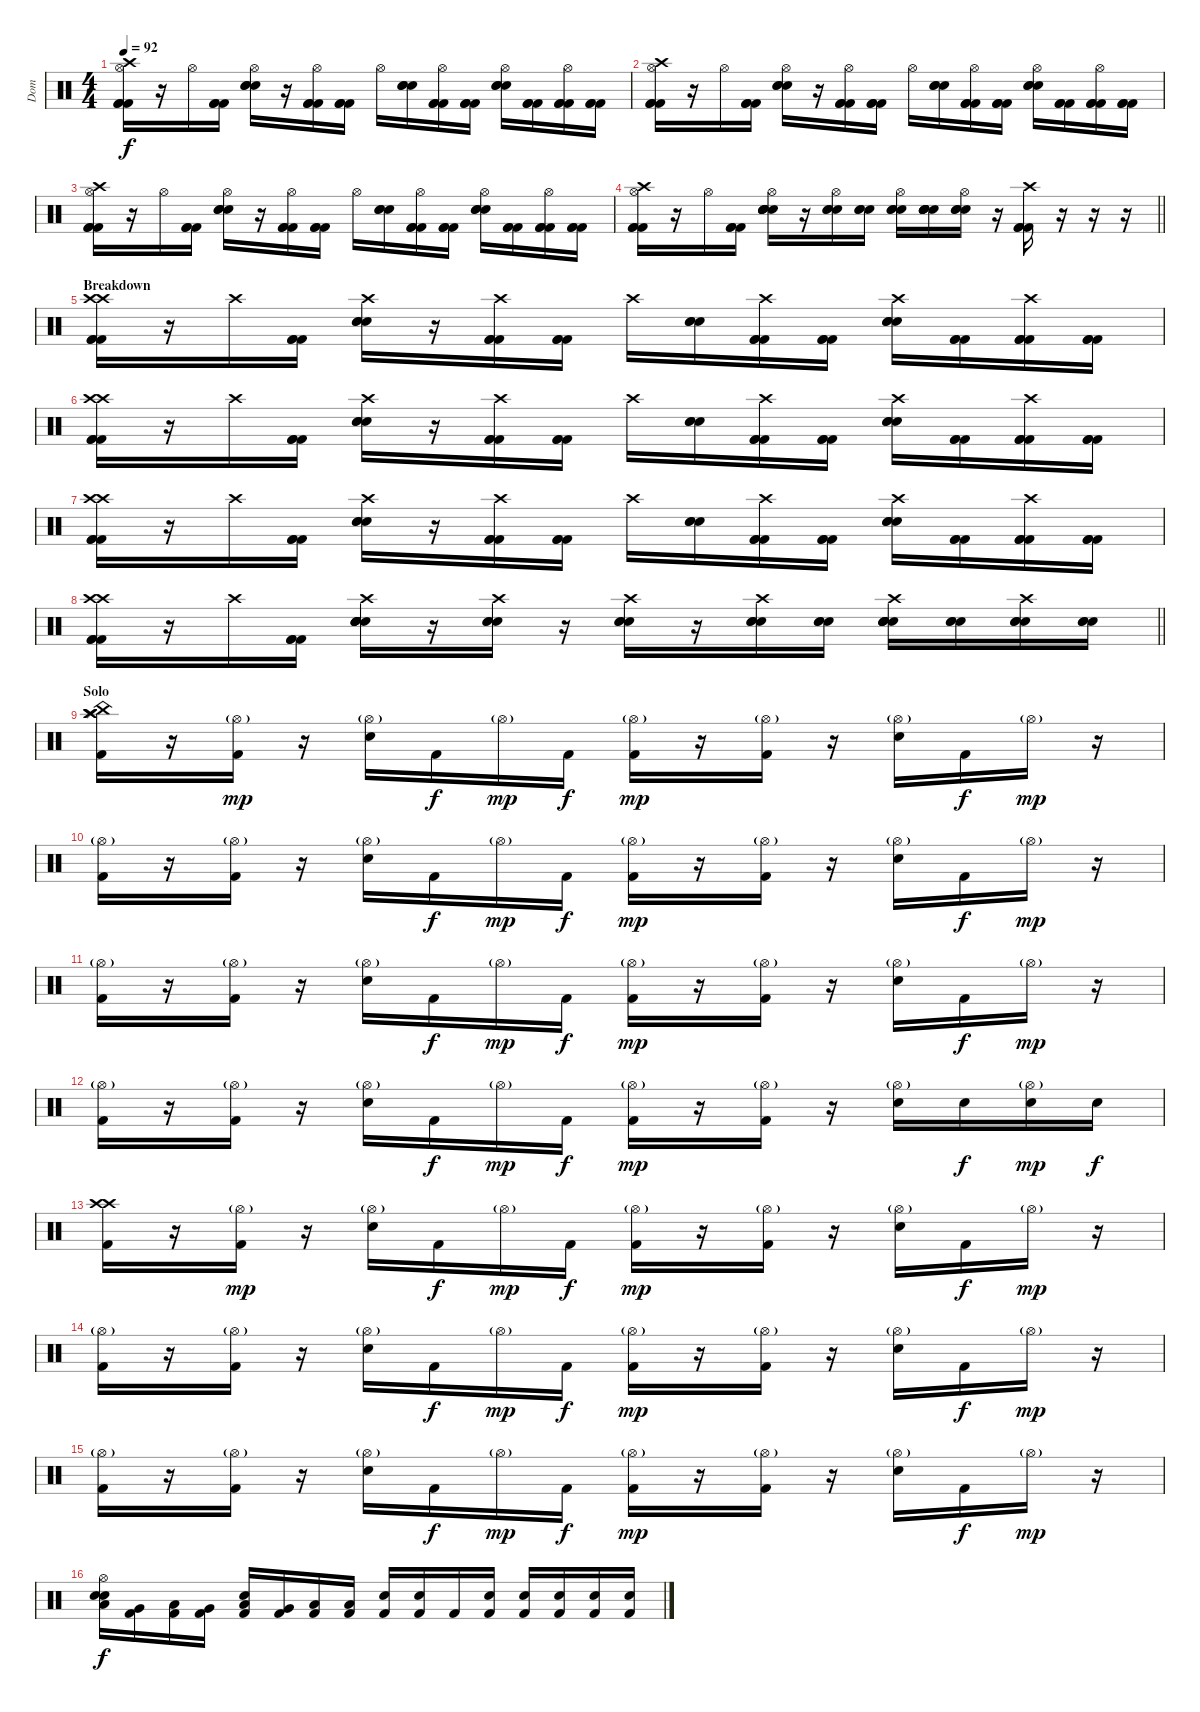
\track ("Dom" "Dom") {instrument percussion}
\staff {score}
\articulation defaults
\ts (4 4)
\tempo 92
\clef neutral
\ks c
("Hi-Hat (open)" "Crash high (hit)" "Kick (hit) 2" "Kick (hit) 2" "Kick (hit) 2").16{dy f} r.16 "Hi-Hat (open)".16 ("Kick (hit) 2" "Kick (hit) 2" "Kick (hit) 2").16 ("Hi-Hat (open)" "Electric Snare (hit)" "Electric Snare (hit)" "Electric Snare (hit)").16 r.16 ("Hi-Hat (open)" "Kick (hit) 2" "Kick (hit) 2" "Kick (hit) 2").16 ("Kick (hit) 2" "Kick (hit) 2" "Kick (hit) 2").16 "Hi-Hat (open)".16 ("Electric Snare (hit)" "Electric Snare (hit)" "Electric Snare (hit)").16 ("Hi-Hat (open)" "Kick (hit) 2" "Kick (hit) 2" "Kick (hit) 2").16 ("Kick (hit) 2" "Kick (hit) 2" "Kick (hit) 2").16 ("Hi-Hat (open)" "Electric Snare (hit)" "Electric Snare (hit)" "Electric Snare (hit)").16 ("Kick (hit) 2" "Kick (hit) 2" "Kick (hit) 2").16 ("Hi-Hat (open)" "Kick (hit) 2" "Kick (hit) 2" "Kick (hit) 2").16 ("Kick (hit) 2" "Kick (hit) 2" "Kick (hit) 2").16 |
("Hi-Hat (open)" "Crash high (hit)" "Kick (hit) 2" "Kick (hit) 2" "Kick (hit) 2").16 r.16 "Hi-Hat (open)".16 ("Kick (hit) 2" "Kick (hit) 2" "Kick (hit) 2").16 ("Hi-Hat (open)" "Electric Snare (hit)" "Electric Snare (hit)" "Electric Snare (hit)").16 r.16 ("Hi-Hat (open)" "Kick (hit) 2" "Kick (hit) 2" "Kick (hit) 2").16 ("Kick (hit) 2" "Kick (hit) 2" "Kick (hit) 2").16 "Hi-Hat (open)".16 ("Electric Snare (hit)" "Electric Snare (hit)" "Electric Snare (hit)").16 ("Hi-Hat (open)" "Kick (hit) 2" "Kick (hit) 2" "Kick (hit) 2").16 ("Kick (hit) 2" "Kick (hit) 2" "Kick (hit) 2").16 ("Hi-Hat (open)" "Electric Snare (hit)" "Electric Snare (hit)" "Electric Snare (hit)").16 ("Kick (hit) 2" "Kick (hit) 2" "Kick (hit) 2").16 ("Hi-Hat (open)" "Kick (hit) 2" "Kick (hit) 2" "Kick (hit) 2").16 ("Kick (hit) 2" "Kick (hit) 2" "Kick (hit) 2").16 |
("Hi-Hat (open)" "Crash high (hit)" "Kick (hit) 2" "Kick (hit) 2" "Kick (hit) 2").16 r.16 "Hi-Hat (open)".16 ("Kick (hit) 2" "Kick (hit) 2" "Kick (hit) 2").16 ("Hi-Hat (open)" "Electric Snare (hit)" "Electric Snare (hit)" "Electric Snare (hit)").16 r.16 ("Hi-Hat (open)" "Kick (hit) 2" "Kick (hit) 2" "Kick (hit) 2").16 ("Kick (hit) 2" "Kick (hit) 2" "Kick (hit) 2").16 "Hi-Hat (open)".16 ("Electric Snare (hit)" "Electric Snare (hit)" "Electric Snare (hit)").16 ("Hi-Hat (open)" "Kick (hit) 2" "Kick (hit) 2" "Kick (hit) 2").16 ("Kick (hit) 2" "Kick (hit) 2" "Kick (hit) 2").16 ("Hi-Hat (open)" "Electric Snare (hit)" "Electric Snare (hit)" "Electric Snare (hit)").16 ("Kick (hit) 2" "Kick (hit) 2" "Kick (hit) 2").16 ("Hi-Hat (open)" "Kick (hit) 2" "Kick (hit) 2" "Kick (hit) 2").16 ("Kick (hit) 2" "Kick (hit) 2" "Kick (hit) 2").16 |
\barLineRight lightlight
("Hi-Hat (open)" "Crash high (hit)" "Kick (hit) 2" "Kick (hit) 2" "Kick (hit) 2").16 r.16 "Hi-Hat (open)".16 ("Kick (hit) 2" "Kick (hit) 2" "Kick (hit) 2").16 ("Hi-Hat (open)" "Electric Snare (hit)" "Electric Snare (hit)" "Electric Snare (hit)" "Electric Snare (hit)" "Electric Snare (hit)").16 r.16 ("Hi-Hat (open)" "Electric Snare (hit)" "Electric Snare (hit)" "Electric Snare (hit)").16 ("Electric Snare (hit)" "Electric Snare (hit)" "Electric Snare (hit)").16 ("Hi-Hat (open)" "Electric Snare (hit)" "Electric Snare (hit)" "Electric Snare (hit)").16 ("Electric Snare (hit)" "Electric Snare (hit)" "Electric Snare (hit)" "Electric Snare (hit)" "Electric Snare (hit)").16 ("Hi-Hat (open)" "Electric Snare (hit)" "Electric Snare (hit)" "Electric Snare (hit)").16 r.16 ("Crash high (hit)" "Kick (hit) 2" "Kick (hit) 2" "Kick (hit) 2").16 r.16 r.16 r.16 |
\section ("" "Breakdown")
("Crash high (hit)" "Crash high (hit)" "Kick (hit) 2" "Kick (hit) 2" "Kick (hit) 2").16 r.16 "Crash high (hit)".16 ("Kick (hit) 2" "Kick (hit) 2" "Kick (hit) 2").16 ("Crash high (hit)" "Electric Snare (hit)" "Electric Snare (hit)" "Electric Snare (hit)").16 r.16 ("Crash high (hit)" "Kick (hit) 2" "Kick (hit) 2" "Kick (hit) 2").16 ("Kick (hit) 2" "Kick (hit) 2" "Kick (hit) 2").16 "Crash high (hit)".16 ("Electric Snare (hit)" "Electric Snare (hit)" "Electric Snare (hit)").16 ("Crash high (hit)" "Kick (hit) 2" "Kick (hit) 2" "Kick (hit) 2").16 ("Kick (hit) 2" "Kick (hit) 2" "Kick (hit) 2").16 ("Crash high (hit)" "Electric Snare (hit)" "Electric Snare (hit)" "Electric Snare (hit)").16 ("Kick (hit) 2" "Kick (hit) 2" "Kick (hit) 2").16 ("Crash high (hit)" "Kick (hit) 2" "Kick (hit) 2" "Kick (hit) 2").16 ("Kick (hit) 2" "Kick (hit) 2" "Kick (hit) 2").16 |
("Crash high (hit)" "Crash high (hit)" "Kick (hit) 2" "Kick (hit) 2" "Kick (hit) 2").16 r.16 "Crash high (hit)".16 ("Kick (hit) 2" "Kick (hit) 2" "Kick (hit) 2").16 ("Crash high (hit)" "Electric Snare (hit)" "Electric Snare (hit)" "Electric Snare (hit)").16 r.16 ("Crash high (hit)" "Kick (hit) 2" "Kick (hit) 2" "Kick (hit) 2").16 ("Kick (hit) 2" "Kick (hit) 2" "Kick (hit) 2").16 "Crash high (hit)".16 ("Electric Snare (hit)" "Electric Snare (hit)" "Electric Snare (hit)").16 ("Crash high (hit)" "Kick (hit) 2" "Kick (hit) 2" "Kick (hit) 2").16 ("Kick (hit) 2" "Kick (hit) 2" "Kick (hit) 2").16 ("Crash high (hit)" "Electric Snare (hit)" "Electric Snare (hit)" "Electric Snare (hit)").16 ("Kick (hit) 2" "Kick (hit) 2" "Kick (hit) 2").16 ("Crash high (hit)" "Kick (hit) 2" "Kick (hit) 2" "Kick (hit) 2").16 ("Kick (hit) 2" "Kick (hit) 2" "Kick (hit) 2").16 |
("Crash high (hit)" "Crash high (hit)" "Kick (hit) 2" "Kick (hit) 2" "Kick (hit) 2").16 r.16 "Crash high (hit)".16 ("Kick (hit) 2" "Kick (hit) 2" "Kick (hit) 2").16 ("Crash high (hit)" "Electric Snare (hit)" "Electric Snare (hit)" "Electric Snare (hit)").16 r.16 ("Crash high (hit)" "Kick (hit) 2" "Kick (hit) 2" "Kick (hit) 2").16 ("Kick (hit) 2" "Kick (hit) 2" "Kick (hit) 2").16 "Crash high (hit)".16 ("Electric Snare (hit)" "Electric Snare (hit)" "Electric Snare (hit)").16 ("Crash high (hit)" "Kick (hit) 2" "Kick (hit) 2" "Kick (hit) 2").16 ("Kick (hit) 2" "Kick (hit) 2" "Kick (hit) 2").16 ("Crash high (hit)" "Electric Snare (hit)" "Electric Snare (hit)" "Electric Snare (hit)").16 ("Kick (hit) 2" "Kick (hit) 2" "Kick (hit) 2").16 ("Crash high (hit)" "Kick (hit) 2" "Kick (hit) 2" "Kick (hit) 2").16 ("Kick (hit) 2" "Kick (hit) 2" "Kick (hit) 2").16 |
\barLineRight lightlight
("Crash high (hit)" "Crash high (hit)" "Kick (hit) 2" "Kick (hit) 2" "Kick (hit) 2").16 r.16 "Crash high (hit)".16 ("Kick (hit) 2" "Kick (hit) 2" "Kick (hit) 2").16 ("Crash high (hit)" "Electric Snare (hit)" "Electric Snare (hit)" "Electric Snare (hit)" "Electric Snare (hit)" "Electric Snare (hit)").16 r.16 ("Crash high (hit)" "Electric Snare (hit)" "Electric Snare (hit)" "Electric Snare (hit)").16 r.16 ("Crash high (hit)" "Electric Snare (hit)" "Electric Snare (hit)" "Electric Snare (hit)").16 r.16 ("Crash high (hit)" "Electric Snare (hit)" "Electric Snare (hit)" "Electric Snare (hit)").16 ("Electric Snare (hit)" "Electric Snare (hit)" "Electric Snare (hit)").16 ("Crash high (hit)" "Electric Snare (hit)" "Electric Snare (hit)" "Electric Snare (hit)" "Electric Snare (hit)" "Electric Snare (hit)").16 ("Electric Snare (hit)" "Electric Snare (hit)" "Electric Snare (hit)").16 ("Crash high (hit)" "Electric Snare (hit)" "Electric Snare (hit)" "Electric Snare (hit)").16 ("Electric Snare (hit)" "Electric Snare (hit)" "Electric Snare (hit)").16 |
\section ("" "Solo ")
("Crash high (hit)" "Crash high (hit)" "Splash (hit)" "China (hit)" "Kick (hit) 2").16 r.16 ("Hi-Hat (open)"{g} "Kick (hit) 2").16{dy mp} r.16 ("Hi-Hat (open)"{g} "Electric Snare (hit)").16 "Kick (hit) 2".16{dy f} "Hi-Hat (open)"{g}.16{dy mp} "Kick (hit) 2".16{dy f} ("Hi-Hat (open)"{g} "Kick (hit) 2").16{dy mp} r.16 ("Hi-Hat (open)"{g} "Kick (hit) 2").16 r.16 ("Hi-Hat (open)"{g} "Electric Snare (hit)").16 "Kick (hit) 2".16{dy f} "Hi-Hat (open)"{g}.16{dy mp} r.16 |
("Hi-Hat (open)"{g} "Kick (hit) 2").16 r.16 ("Hi-Hat (open)"{g} "Kick (hit) 2").16 r.16 ("Hi-Hat (open)"{g} "Electric Snare (hit)").16 "Kick (hit) 2".16{dy f} "Hi-Hat (open)"{g}.16{dy mp} "Kick (hit) 2".16{dy f} ("Hi-Hat (open)"{g} "Kick (hit) 2").16{dy mp} r.16 ("Hi-Hat (open)"{g} "Kick (hit) 2").16 r.16 ("Hi-Hat (open)"{g} "Electric Snare (hit)").16 "Kick (hit) 2".16{dy f} "Hi-Hat (open)"{g}.16{dy mp} r.16 |
("Hi-Hat (open)"{g} "Kick (hit) 2").16 r.16 ("Hi-Hat (open)"{g} "Kick (hit) 2").16 r.16 ("Hi-Hat (open)"{g} "Electric Snare (hit)").16 "Kick (hit) 2".16{dy f} "Hi-Hat (open)"{g}.16{dy mp} "Kick (hit) 2".16{dy f} ("Hi-Hat (open)"{g} "Kick (hit) 2").16{dy mp} r.16 ("Hi-Hat (open)"{g} "Kick (hit) 2").16 r.16 ("Hi-Hat (open)"{g} "Electric Snare (hit)").16 "Kick (hit) 2".16{dy f} "Hi-Hat (open)"{g}.16{dy mp} r.16 |
("Hi-Hat (open)"{g} "Kick (hit) 2").16 r.16 ("Hi-Hat (open)"{g} "Kick (hit) 2").16 r.16 ("Hi-Hat (open)"{g} "Electric Snare (hit)").16 "Kick (hit) 2".16{dy f} "Hi-Hat (open)"{g}.16{dy mp} "Kick (hit) 2".16{dy f} ("Hi-Hat (open)"{g} "Kick (hit) 2").16{dy mp} r.16 ("Hi-Hat (open)"{g} "Kick (hit) 2").16 r.16 ("Hi-Hat (open)"{g} "Electric Snare (hit)").16 "Electric Snare (hit)".16{dy f} ("Hi-Hat (open)"{g} "Electric Snare (hit)").16{dy mp} "Electric Snare (hit)".16{dy f} |
("Crash high (hit)" "Crash high (hit)" "Kick (hit) 2").16 r.16 ("Hi-Hat (open)"{g} "Kick (hit) 2").16{dy mp} r.16 ("Hi-Hat (open)"{g} "Electric Snare (hit)").16 "Kick (hit) 2".16{dy f} "Hi-Hat (open)"{g}.16{dy mp} "Kick (hit) 2".16{dy f} ("Hi-Hat (open)"{g} "Kick (hit) 2").16{dy mp} r.16 ("Hi-Hat (open)"{g} "Kick (hit) 2").16 r.16 ("Hi-Hat (open)"{g} "Electric Snare (hit)").16 "Kick (hit) 2".16{dy f} "Hi-Hat (open)"{g}.16{dy mp} r.16 |
("Hi-Hat (open)"{g} "Kick (hit) 2").16 r.16 ("Hi-Hat (open)"{g} "Kick (hit) 2").16 r.16 ("Hi-Hat (open)"{g} "Electric Snare (hit)").16 "Kick (hit) 2".16{dy f} "Hi-Hat (open)"{g}.16{dy mp} "Kick (hit) 2".16{dy f} ("Hi-Hat (open)"{g} "Kick (hit) 2").16{dy mp} r.16 ("Hi-Hat (open)"{g} "Kick (hit) 2").16 r.16 ("Hi-Hat (open)"{g} "Electric Snare (hit)").16 "Kick (hit) 2".16{dy f} "Hi-Hat (open)"{g}.16{dy mp} r.16 |
("Hi-Hat (open)"{g} "Kick (hit) 2").16 r.16 ("Hi-Hat (open)"{g} "Kick (hit) 2").16 r.16 ("Hi-Hat (open)"{g} "Electric Snare (hit)").16 "Kick (hit) 2".16{dy f} "Hi-Hat (open)"{g}.16{dy mp} "Kick (hit) 2".16{dy f} ("Hi-Hat (open)"{g} "Kick (hit) 2").16{dy mp} r.16 ("Hi-Hat (open)"{g} "Kick (hit) 2").16 r.16 ("Hi-Hat (open)"{g} "Electric Snare (hit)").16 "Kick (hit) 2".16{dy f} "Hi-Hat (open)"{g}.16{dy mp} r.16 |
("Hi-Hat (open)" "Low Tom (hit)" "Snare (hit) 2" "Electric Snare (hit)").16{dy f} ("Very Low Tom (hit)" "Kick (hit) 2").16 ("Low Floor Tom (hit)" "Kick (hit) 2").16 ("Very Low Tom (hit)" "Kick (hit) 2").16 ("Low Floor Tom (hit)" "Electric Snare (hit)" "Kick (hit) 2").16 ("Very Low Tom (hit)" "Kick (hit) 2").16 ("Low Floor Tom (hit)" "Kick (hit) 2").16 ("Low Floor Tom (hit)" "Kick (hit) 2").16 ("Electric Snare (hit)" "Kick (hit) 2").16 ("Electric Snare (hit)" "Kick (hit) 2").16 "Kick (hit) 2".16 ("Electric Snare (hit)" "Kick (hit) 2").16 ("Electric Snare (hit)" "Kick (hit) 2").16 ("Electric Snare (hit)" "Kick (hit) 2").16 ("Electric Snare (hit)" "Kick (hit) 2").16 ("Electric Snare (hit)" "Kick (hit) 2").16
